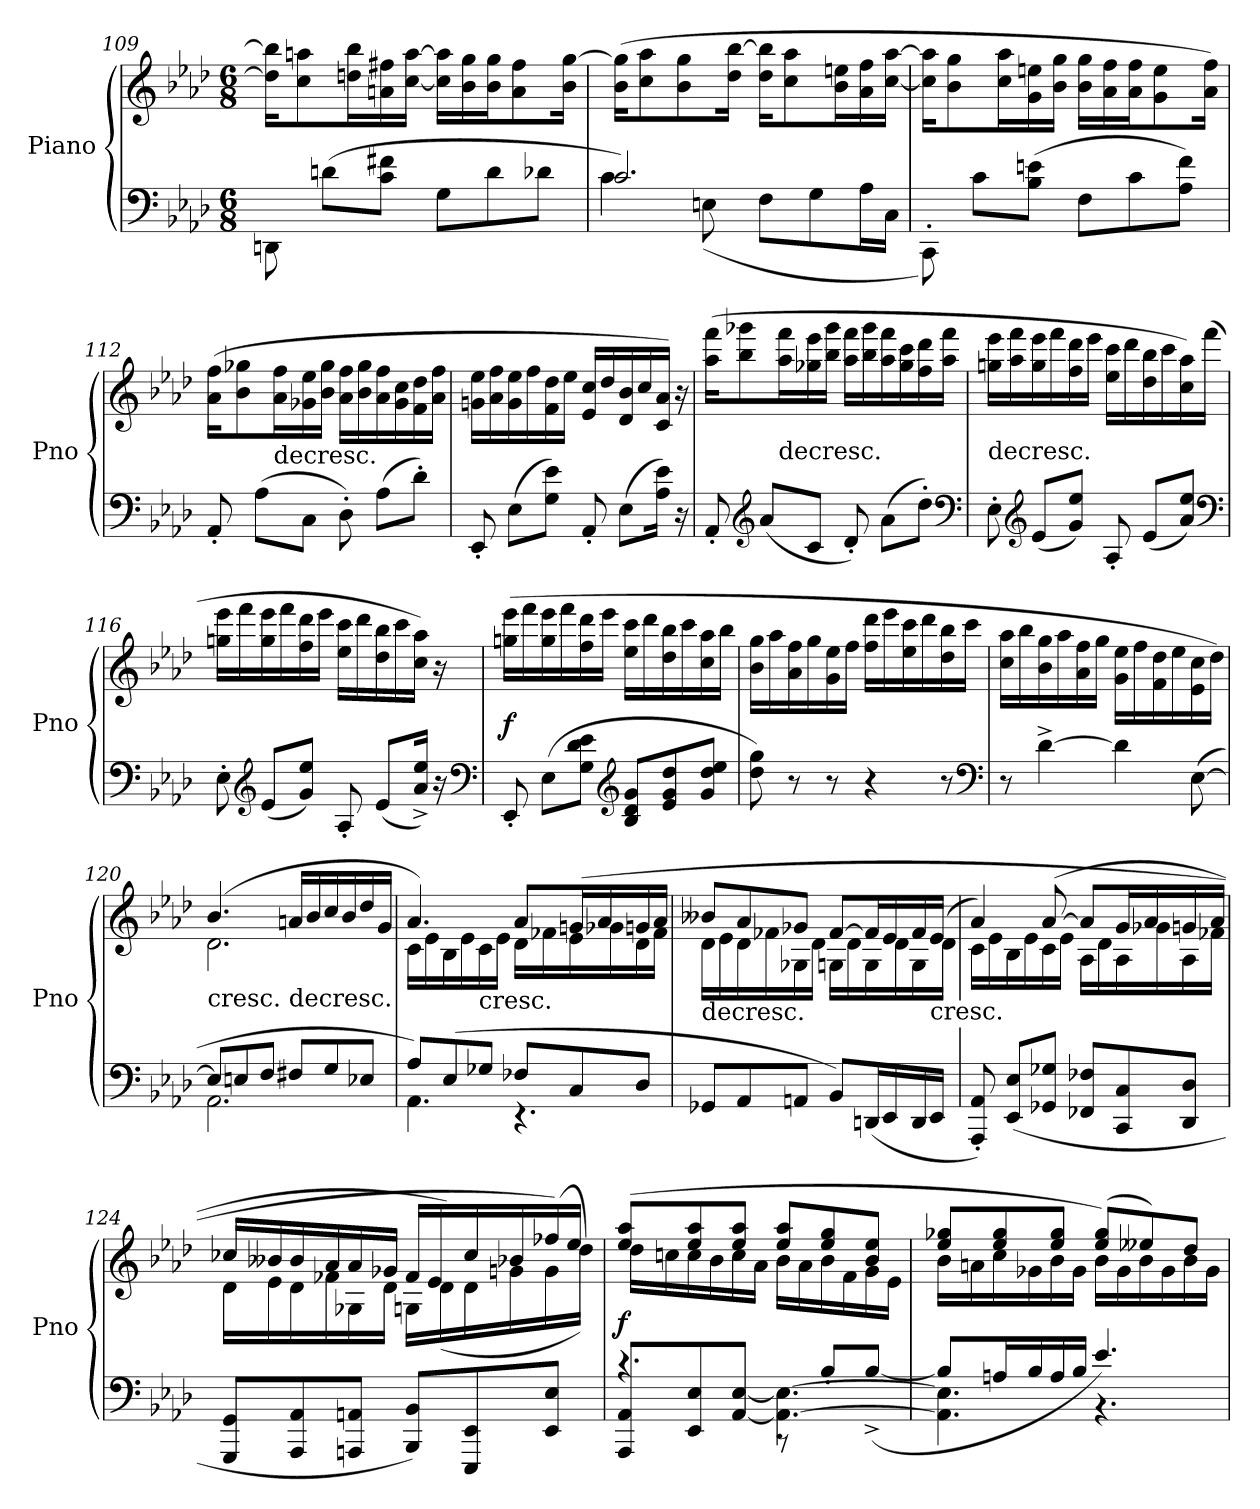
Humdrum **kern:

**kern	**kern	**dynam
*part1	*part1	*part1
*staff2	*staff1	*staff1/2
*I"Piano	*	*
*I'Pno	*	*
*clefF4	*clefG2	*
*k[b-e-a-d-]	*k[b-e-a-d-]	*
*M6/8	*M6/8	*
=109	=109	=109
8DDn\	16dd]\ 16bb-]\KL	.
.	8cc\ 8aan\	.
(8dn\L	.	.
.	16ddn\ 16bb-\L	.
8c\ 8f#X\J	16an\ 16ff#X\	.
.	[16cc\ [16aa\JJ	.
8G\L	16cc]\ 16aa]\LL	.
.	16b-\ 16gg\	.
8d\	16b-\ 16gg\J	.
.	8a\ 8ff#\	.
8d-X\J	.	.
.	16b-\ [16gg\Jk	.
=110	=110	=110
*^	*	*
2.c/)	4c\	(16b-\ 16gg]\KL	.
.	.	8cc\ 8aa-\	.
.	.	8b-\ 8gg\	.
.	(8En\	.	.
.	.	16dd-\ [16bb-\Jk	.
.	8F\L	16dd-\ 16bb-]\KL	.
.	.	8cc\ 8aa-\	.
.	8G\	.	.
.	.	16b-\ 16een\L	.
.	16A-\L	16a-\ 16ff\	.
.	16C\JJ	[16cc\ [16aa-\JJ	.
*v	*v	*	*
=111	=111	=111
8CC'\)	16cc]\ 16aa-]\KL	.
.	8b-\ 8gg\	.
8c\L	.	.
.	16cc\ 16aa-\L	.
(8B-\ 8en\J	16g\ 16een\	.
.	16b-\ 16gg\JJ	.
8F\L	16b-\ 16gg\LL	.
.	16a-\ 16ff\	.
8c\	16a-\ 16ff\J	.
.	8g\ 8ee\	.
8A-\ 8f\J)	.	.
.	16a-\ 16ff\Jk)	.
=112	=112	=112
8AA-'/	(16a-\ 16ff\KL	.
.	8b-\ 8gg-X\	.
(8A-\L	.	.
!	!LO:TX:c:t=decresc.	!
.	16a-\ 16ff\L	.
8C\J	16g-X\ 16ee-\	.
.	16b-\ 16gg-\JJ	.
8D-'\)	16a-\ 16ff\LL	.
.	16b-\ 16gg-\	.
(8A-\L	16a-\ 16ff\	.
.	16g-\ 16cc\	.
8d-'\J)	16f\ 16dd-\	.
.	16a-\ 16ff\JJ	.
=113	=113	=113
8EE-'/	16gn\ 16ee-\LL	.
.	16a-\ 16ff\	.
(8E-\L	16g\ 16ee-\	.
.	16ff\	.
8G\ 8e-\J)	16f\ 16dd-\	.
.	16ee-\JJ	.
8AA-'/	16e-/ 16cc/LL	.
.	16dd-/	.
(8E-\L	16d-/ 16b-/	.
.	16cc/	.
16A-\ 16e-\Jk)	16c/ 16a-/JJ)	.
16r	16r	.
=114	=114	=114
8AA-'/	(16aa-\ 16fff\KL	.
.	8bb-\ 8ggg-X\	.
*clefG2	*	*
(8a-/L	.	.
!	!LO:TX:c:t=decresc.	!
.	16aa-\ 16fff\L	.
8c/J	16gg-X\ 16eee-\	.
.	16bb-\ 16ggg-\JJ	.
8d-'/)	16aa-\ 16fff\LL	.
.	16bb-\ 16ggg-\	.
(8a-\L	16aa-\ 16fff\	.
.	16gg-\ 16ccc\	.
8dd-'\J)	16ff\ 16ddd-\	.
.	16aa-\ 16fff\JJ	.
*clefF4	*	*
=115	=115	=115
!	!LO:TX:c:t=decresc.	!
8E-'\	16ggn\ 16eee-\LL	.
.	16aa-\ 16fff\	.
*clefG2	*	*
(8e-/L	16gg\ 16eee-\	.
.	16fff\	.
8g/ 8ee-/J)	16ff\ 16ddd-\	.
.	16eee-\JJ	.
8A-'/	16ee-\ 16ccc\LL	.
.	16ddd-\	.
(8e-/L	16dd-\ 16bb-\	.
.	16ccc\	.
8a-/ 8ee-/J)	16cc\ 16aa-\)	.
.	(16fff\JJ	.
*clefF4	*	*
=116	=116	=116
8E-'\	16ggn\ 16eee-\LL	.
.	16fff\	.
*clefG2	*	*
(8e-/L	16gg\ 16eee-\	.
.	16fff\	.
8g/ 8ee-/J)	16ff\ 16ddd-\	.
.	16eee-\JJ	.
8A-'/	16ee-\ 16ccc\LL	.
.	16ddd-\	.
(8e-/L	16dd-\ 16bb-\	.
.	16ccc\	.
16a-^/ 16ee-^/Jk)	16cc\ 16aa-\JJ)	.
16r	16r	.
*clefF4	*	*
=117	=117	=117
8EE-'/	(16ggn\ 16eee-\LL	f
.	16fff\	.
(8E-\L	16gg\ 16eee-\	.
.	16fff\	.
8G\ 8d-\ 8e-\J	16ff\ 16ddd-\	.
.	16eee-\JJ	.
*clefG2	*	*
8B-/ 8d-/ 8g/L	16ee-\ 16ccc\LL	.
.	16ddd-\	.
8e-/ 8g/ 8dd-/	16dd-\ 16bb-\	.
.	16ccc\	.
8g/ 8dd-/ 8ee-/J	16cc\ 16aa-\	.
.	16bb-\JJ	.
=118	=118	=118
8dd-\ 8gg\)	16b-\ 16gg\LL	.
.	16aa-\	.
8r	16a-\ 16ff\	.
.	16gg\	.
8r	16g\ 16ee-\	.
.	16ff\JJ	.
4r	16ff\ 16ddd-\LL	.
.	16eee-\	.
.	16ee-\ 16ccc\	.
.	16ddd-\	.
8r	16dd-\ 16bb-\	.
.	16ccc\JJ	.
*clefF4	*	*
=119	=119	=119
8r	16cc\ 16aa-\LL	.
.	16bb-\	.
[4d-^\	16b-\ 16gg\	.
.	16aa-\	.
.	16a-\ 16ff\	.
.	16gg\JJ	.
4d-\]	16g\ 16ee-\LL	.
.	16ff\	.
.	16f\ 16dd-\	.
.	16ee-\	.
([8E-\	16e-\ 16cc\	.
.	16dd-\JJ)	.
=120	=120	=120
*^	*^	*
!	!	!LO:TX:c:t=cresc.	!	!
8E-/L]	2.AA-\	(4.b-/	2.d-\	.
8En/	.	.	.	.
8F/J	.	.	.	.
!	!	!LO:TX:c:t=decresc.	!	!
8F#X/L	.	16an/LL	.	.
.	.	16b-/	.	.
8G/	.	16cc/	.	.
.	.	16b-/	.	.
8E-X/J	.	16dd-/	.	.
.	.	16g/JJ	.	.
=121	=121	=121	=121	=121
8A-/L)	4.AA-\	4.a-/)	16c\LL	.
.	.	.	16e-\	.
(8E-/	.	.	16B-\	.
.	.	.	16e-\	.
!	!	!	!LO:TX:c:t=cresc.	!
8G-X/J	.	.	16c\	.
.	.	.	16e-\JJ	.
8F-X/L	4.r	8a-/L	16d-\LL	.
.	.	.	16f-X\	.
8C/	.	(16gn/L	16e-\	.
.	.	16a-/	16g-X\	.
8D-/J	.	16gn/	16d-\	.
.	.	16a-/JJ	16f-\JJ	.
*v	*v	*	*	*
=122	=122	=122	=122
!	!LO:TX:c:t=decresc.	!	!
8GG-X/L	8b--X/L	16d-\LL	.
.	.	16e-\	.
8AA-/	8a-/	16d-\	.
.	.	16f-X\	.
8AAn/J	8g-X/J	16G-X\	.
.	.	16d-\JJ	.
8BB-/L)	[8f-/L	16Gn\LL	.
.	.	16d-\	.
(16DDn/L	16f-/L]	16G\	.
16EE-/	16e-/	16d-\	.
16DD/	16f-/	16G\	.
!	!LO:TX:c:t=cresc.	!	!
16EE-/JJ	(16e-/JJ	16d-\JJ	.
=123	=123	=123	=123
8AAA-'/ 8AA-'/)	4a-/)	16c\LL	.
.	.	16e-\	.
(8EE-/ 8E-/L	.	16B-\	.
.	.	16e-\	.
8GG-X/ 8G-X/J	([8a-/	16c\	.
.	.	16e-\JJ	.
8FF-X/ 8F-X/L	8a-/L]	16A-\LL	.
.	.	16d-\	.
8CC/ 8C/	16g/L	16A-\	.
.	16a-/	16g-X\	.
8DD-/ 8D-/J	16gn/	16A-\	.
.	16a-/JJ	16f-X\JJ	.
=124	=124	=124	=124
8GGG/ 8GG/L	16cc-X/LL	16d-\LL	.
.	16b--X/	16e-\	.
8AAA-/ 8AA-/	16b--/	16d-\	.
.	16a-/	16f-X\	.
8AAAn/ 8AAn/J	16a-/	16G-X\	.
.	16g-X/JJ	16d-\JJ	.
8BBB-/ 8BB-/L)	16f-/LL	16Gn\LL	.
.	16e-/	(16d-\)	.
8EEE-/ 8EE-/	16cc-/	16d-\	.
.	16b-X/	16gn\	.
8EE-/ 8E-/J	(16ff-X/)	16g\	.
.	16ee-/JJ	16dd-\JJ))	.
=125	=125	=125	=125
*^	*	*	*
4.r	8AAA-/ 8AA-/L	(8ee-/ 8aa-/L	16dd-\LL	f
.	.	.	16ccn\	.
.	8EE-/ 8E-/	8ee-/ 8aa-/	16cc\	.
.	.	.	16b-\	.
.	[8AA-/ [8E-/J	8ee-/ 8aa-/J	16cc\	.
.	.	.	16a-\JJ	.
4.AA-_\ 4.E-_\	8r	8ee-/ 8aa-/L	16b-\LL	.
.	.	.	16a-\	.
.	8B-'/L	8ee-/ 8gg/	16b-\	.
.	.	.	16f\	.
.	([8B-^/J	8b-/ 8ee-/J	16g\	.
.	.	.	16e-\JJ	.
=126	=126	=126	=126	=126
8B-/L]	4.AA-]\ 4.E-]\	8ee-/ 8gg-X/L	16b-\LL	.
.	.	.	16an\	.
16An/L	.	8ee-/ 8gg-/	16cc\	.
16B-/	.	.	16g-X\	.
16A/	.	8ee-/ 8gg-/J	16b-\	.
16B-/JJ	.	.	16g-\JJ	.
4.e-/)	4.r	(8ee-/ 8gg-/L)	16b-\LL	.
.	.	.	16g-\	.
.	.	8ee--X/)	16b-\	.
.	.	.	16g-\	.
.	.	8dd-/J	16b-\	.
.	.	.	16g-\JJ	.
*v	*v	*	*	*
*	*v	*v	*
=	=	=
*-	*-	*-
